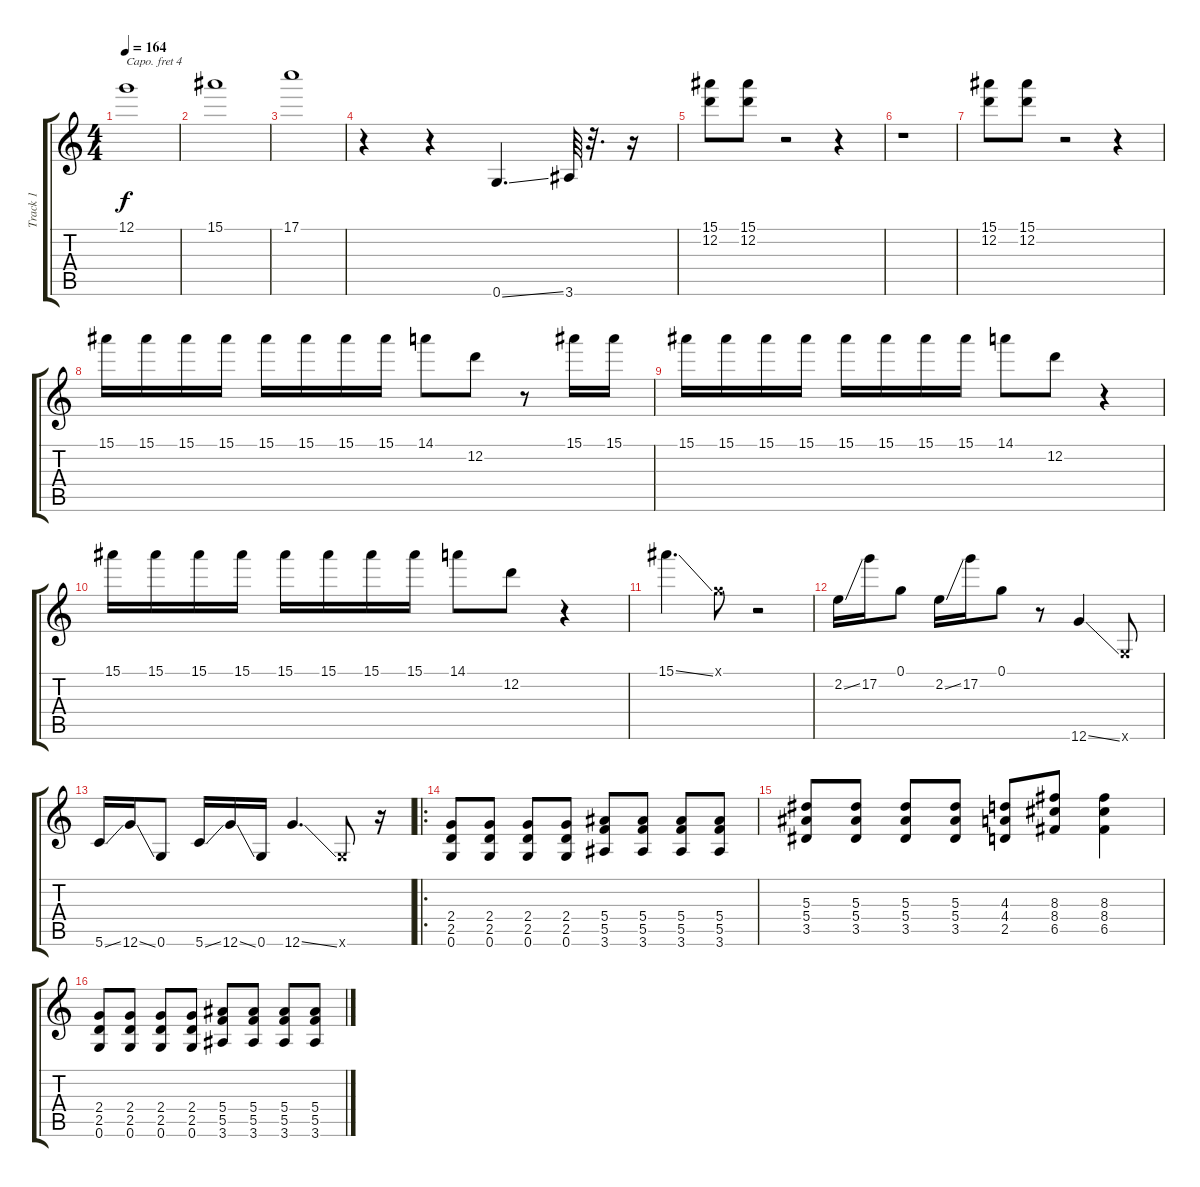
\track ("Track 1" "Track 1") {instrument overdrivenguitar}
\staff {score tabs}
\capo 4
\tuning (Eb4 Bb3 Gb3 Db3 Ab2 Eb2) {hide}
\ts (4 4)
\tempo 164
\clef g2
\ks c
12.1.1{dy f} |
15.1.1 |
17.1.1 |
r.4 r.4 0.6{ss}.4{d} 3.6.64 r.32{d} r.16 |
(15.1 12.2).8 (15.1 12.2).8 r.2 r.4 |
r.1 |
(15.1 12.2).8 (15.1 12.2).8 r.2 r.4 |
15.1.16 15.1.16 15.1.16 15.1.16 15.1.16 15.1.16 15.1.16 15.1.16 14.1.8 12.2.8 r.8 15.1.16 15.1.16 |
15.1.16 15.1.16 15.1.16 15.1.16 15.1.16 15.1.16 15.1.16 15.1.16 14.1.8 12.2.8 r.4 |
15.1.16 15.1.16 15.1.16 15.1.16 15.1.16 15.1.16 15.1.16 15.1.16 14.1.8 12.2.8 r.4 |
15.1{ss}.4{d} 0.1{x}.8 r.2 |
2.2{ss}.16 17.2.16 0.1.8 2.2{ss}.16 17.2.16 0.1.8 r.8 12.6{ss}.4 0.6{x}.8 |
5.6{ss}.16 12.6{ss}.16 0.6.8 5.6{ss}.16 12.6{ss}.16 0.6.16 12.6{ss}.4{d} 0.6{x}.8 r.16 |
\ro
(2.4 2.5 0.6).8 (2.4 2.5 0.6).8 (2.4 2.5 0.6).8 (2.4 2.5 0.6).8 (5.4 5.5 3.6).8 (5.4 5.5 3.6).8 (5.4 5.5 3.6).8 (5.4 5.5 3.6).8 |
(5.3 5.4 3.5).8 (5.3 5.4 3.5).8 (5.3 5.4 3.5).8 (5.3 5.4 3.5).8 (4.3 4.4 2.5).8 (8.3 8.4 6.5).8 (8.3 8.4 6.5).4 |
(2.4 2.5 0.6).8 (2.4 2.5 0.6).8 (2.4 2.5 0.6).8 (2.4 2.5 0.6).8 (5.4 5.5 3.6).8 (5.4 5.5 3.6).8 (5.4 5.5 3.6).8 (5.4 5.5 3.6).8
